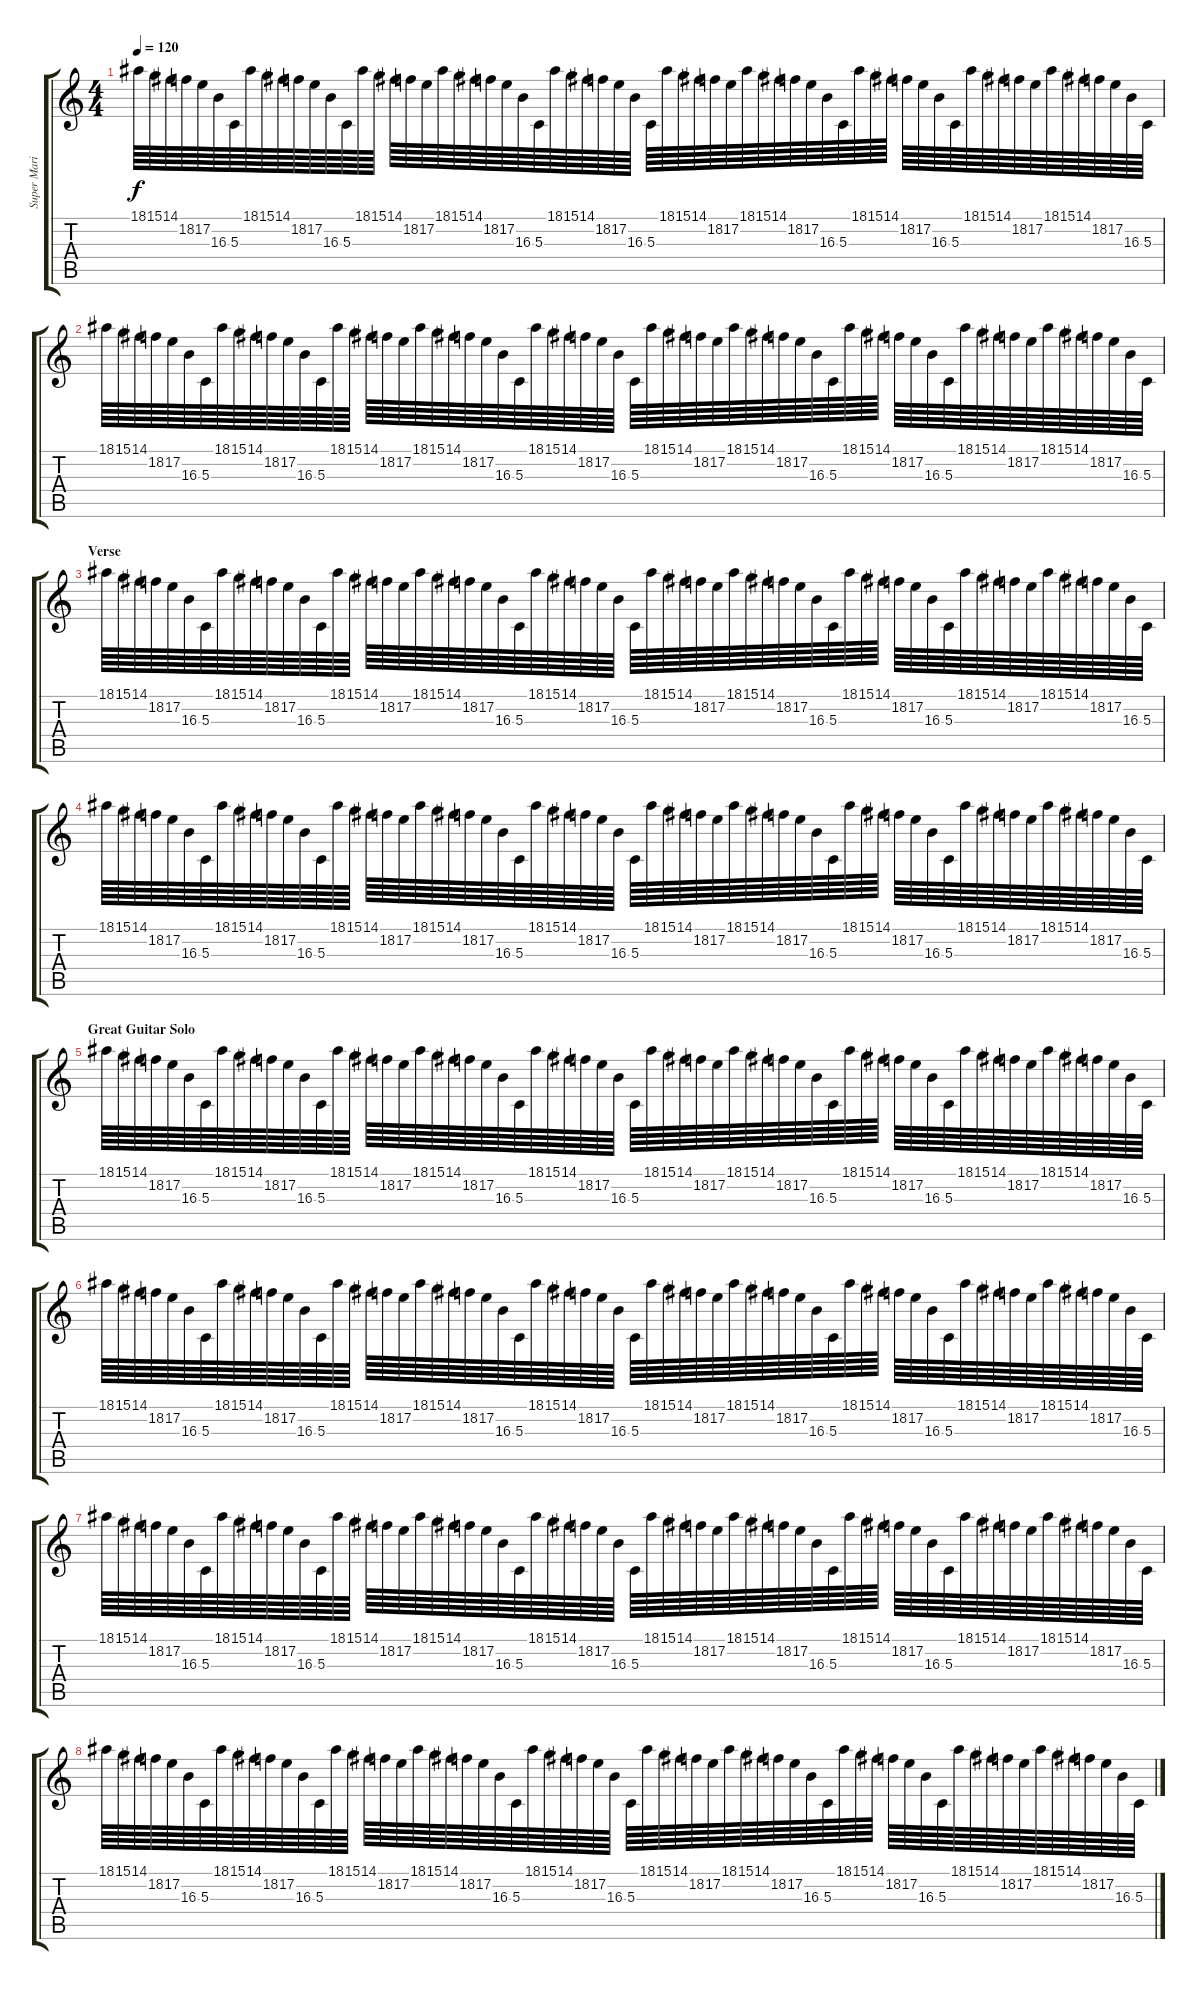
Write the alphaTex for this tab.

\track ("Super Mario Bros Jumping" "Super Mari") {instrument stringensemble1}
\staff {score tabs}
\tuning (E4 B3 G3 D3 A2 E2) {hide}
\ts (4 4)
\tempo 120
\clef g2
\ks c
18.1.64{dy f} 15.1.64 14.1.64 18.2.64 17.2.64 16.3.64 5.3.64 18.1.64 15.1.64 14.1.64 18.2.64 17.2.64 16.3.64 5.3.64 18.1.64 15.1.64 14.1.64 18.2.64 17.2.64 18.1.64 15.1.64 14.1.64 18.2.64 17.2.64 16.3.64 5.3.64 18.1.64 15.1.64 14.1.64 18.2.64 17.2.64 16.3.64 5.3.64 18.1.64 15.1.64 14.1.64 18.2.64 17.2.64 18.1.64 15.1.64 14.1.64 18.2.64 17.2.64 16.3.64 5.3.64 18.1.64 15.1.64 14.1.64 18.2.64 17.2.64 16.3.64 5.3.64 18.1.64 15.1.64 14.1.64 18.2.64 17.2.64 18.1.64 15.1.64 14.1.64 18.2.64 17.2.64 16.3.64 5.3.64 |
18.1.64 15.1.64 14.1.64 18.2.64 17.2.64 16.3.64 5.3.64 18.1.64 15.1.64 14.1.64 18.2.64 17.2.64 16.3.64 5.3.64 18.1.64 15.1.64 14.1.64 18.2.64 17.2.64 18.1.64 15.1.64 14.1.64 18.2.64 17.2.64 16.3.64 5.3.64 18.1.64 15.1.64 14.1.64 18.2.64 17.2.64 16.3.64 5.3.64 18.1.64 15.1.64 14.1.64 18.2.64 17.2.64 18.1.64 15.1.64 14.1.64 18.2.64 17.2.64 16.3.64 5.3.64 18.1.64 15.1.64 14.1.64 18.2.64 17.2.64 16.3.64 5.3.64 18.1.64 15.1.64 14.1.64 18.2.64 17.2.64 18.1.64 15.1.64 14.1.64 18.2.64 17.2.64 16.3.64 5.3.64 |
\section ("" "Verse")
18.1.64 15.1.64 14.1.64 18.2.64 17.2.64 16.3.64 5.3.64 18.1.64 15.1.64 14.1.64 18.2.64 17.2.64 16.3.64 5.3.64 18.1.64 15.1.64 14.1.64 18.2.64 17.2.64 18.1.64 15.1.64 14.1.64 18.2.64 17.2.64 16.3.64 5.3.64 18.1.64 15.1.64 14.1.64 18.2.64 17.2.64 16.3.64 5.3.64 18.1.64 15.1.64 14.1.64 18.2.64 17.2.64 18.1.64 15.1.64 14.1.64 18.2.64 17.2.64 16.3.64 5.3.64 18.1.64 15.1.64 14.1.64 18.2.64 17.2.64 16.3.64 5.3.64 18.1.64 15.1.64 14.1.64 18.2.64 17.2.64 18.1.64 15.1.64 14.1.64 18.2.64 17.2.64 16.3.64 5.3.64 |
18.1.64 15.1.64 14.1.64 18.2.64 17.2.64 16.3.64 5.3.64 18.1.64 15.1.64 14.1.64 18.2.64 17.2.64 16.3.64 5.3.64 18.1.64 15.1.64 14.1.64 18.2.64 17.2.64 18.1.64 15.1.64 14.1.64 18.2.64 17.2.64 16.3.64 5.3.64 18.1.64 15.1.64 14.1.64 18.2.64 17.2.64 16.3.64 5.3.64 18.1.64 15.1.64 14.1.64 18.2.64 17.2.64 18.1.64 15.1.64 14.1.64 18.2.64 17.2.64 16.3.64 5.3.64 18.1.64 15.1.64 14.1.64 18.2.64 17.2.64 16.3.64 5.3.64 18.1.64 15.1.64 14.1.64 18.2.64 17.2.64 18.1.64 15.1.64 14.1.64 18.2.64 17.2.64 16.3.64 5.3.64 |
\section ("" "Great Guitar Solo")
18.1.64 15.1.64 14.1.64 18.2.64 17.2.64 16.3.64 5.3.64 18.1.64 15.1.64 14.1.64 18.2.64 17.2.64 16.3.64 5.3.64 18.1.64 15.1.64 14.1.64 18.2.64 17.2.64 18.1.64 15.1.64 14.1.64 18.2.64 17.2.64 16.3.64 5.3.64 18.1.64 15.1.64 14.1.64 18.2.64 17.2.64 16.3.64 5.3.64 18.1.64 15.1.64 14.1.64 18.2.64 17.2.64 18.1.64 15.1.64 14.1.64 18.2.64 17.2.64 16.3.64 5.3.64 18.1.64 15.1.64 14.1.64 18.2.64 17.2.64 16.3.64 5.3.64 18.1.64 15.1.64 14.1.64 18.2.64 17.2.64 18.1.64 15.1.64 14.1.64 18.2.64 17.2.64 16.3.64 5.3.64 |
18.1.64 15.1.64 14.1.64 18.2.64 17.2.64 16.3.64 5.3.64 18.1.64 15.1.64 14.1.64 18.2.64 17.2.64 16.3.64 5.3.64 18.1.64 15.1.64 14.1.64 18.2.64 17.2.64 18.1.64 15.1.64 14.1.64 18.2.64 17.2.64 16.3.64 5.3.64 18.1.64 15.1.64 14.1.64 18.2.64 17.2.64 16.3.64 5.3.64 18.1.64 15.1.64 14.1.64 18.2.64 17.2.64 18.1.64 15.1.64 14.1.64 18.2.64 17.2.64 16.3.64 5.3.64 18.1.64 15.1.64 14.1.64 18.2.64 17.2.64 16.3.64 5.3.64 18.1.64 15.1.64 14.1.64 18.2.64 17.2.64 18.1.64 15.1.64 14.1.64 18.2.64 17.2.64 16.3.64 5.3.64 |
18.1.64 15.1.64 14.1.64 18.2.64 17.2.64 16.3.64 5.3.64 18.1.64 15.1.64 14.1.64 18.2.64 17.2.64 16.3.64 5.3.64 18.1.64 15.1.64 14.1.64 18.2.64 17.2.64 18.1.64 15.1.64 14.1.64 18.2.64 17.2.64 16.3.64 5.3.64 18.1.64 15.1.64 14.1.64 18.2.64 17.2.64 16.3.64 5.3.64 18.1.64 15.1.64 14.1.64 18.2.64 17.2.64 18.1.64 15.1.64 14.1.64 18.2.64 17.2.64 16.3.64 5.3.64 18.1.64 15.1.64 14.1.64 18.2.64 17.2.64 16.3.64 5.3.64 18.1.64 15.1.64 14.1.64 18.2.64 17.2.64 18.1.64 15.1.64 14.1.64 18.2.64 17.2.64 16.3.64 5.3.64 |
18.1.64 15.1.64 14.1.64 18.2.64 17.2.64 16.3.64 5.3.64 18.1.64 15.1.64 14.1.64 18.2.64 17.2.64 16.3.64 5.3.64 18.1.64 15.1.64 14.1.64 18.2.64 17.2.64 18.1.64 15.1.64 14.1.64 18.2.64 17.2.64 16.3.64 5.3.64 18.1.64 15.1.64 14.1.64 18.2.64 17.2.64 16.3.64 5.3.64 18.1.64 15.1.64 14.1.64 18.2.64 17.2.64 18.1.64 15.1.64 14.1.64 18.2.64 17.2.64 16.3.64 5.3.64 18.1.64 15.1.64 14.1.64 18.2.64 17.2.64 16.3.64 5.3.64 18.1.64 15.1.64 14.1.64 18.2.64 17.2.64 18.1.64 15.1.64 14.1.64 18.2.64 17.2.64 16.3.64 5.3.64
